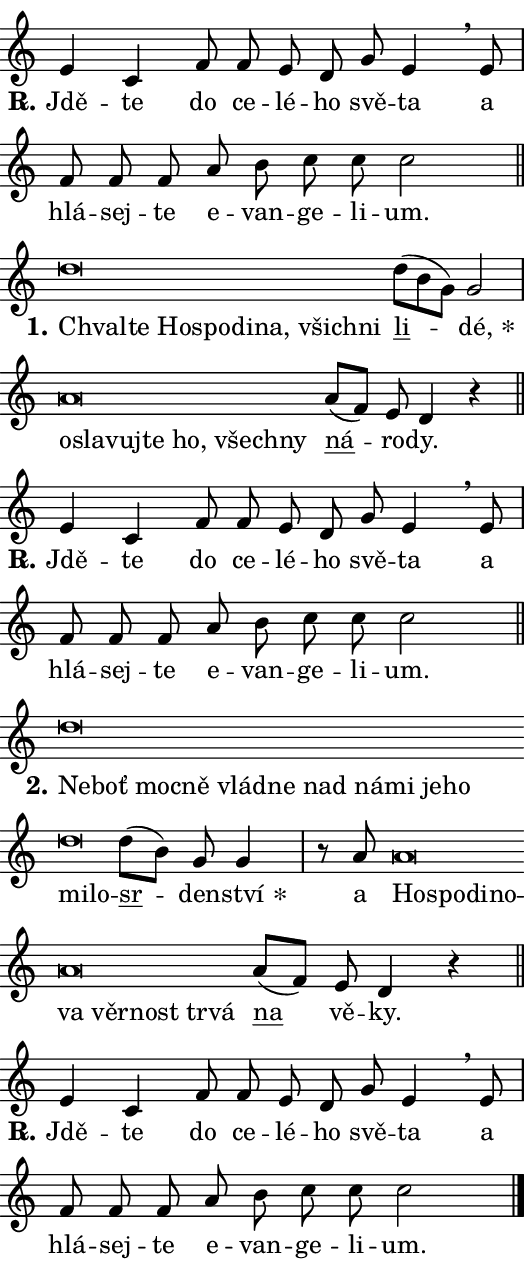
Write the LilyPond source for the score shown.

\version "2.24.0"
\header { tagline = "" }
\paper {
  indent = 0\cm
  top-margin = 0\cm
  right-margin = 0.13\cm % to fit lyric hyphens
  bottom-margin = 0\cm
  left-margin = 0\cm
  paper-width = 9\cm
  page-breaking = #ly:one-page-breaking
  system-system-spacing.basic-distance = #11
  score-system-spacing.basic-distance = #11
  ragged-last = ##f
}


%% Author: Thomas Morley
%% https://lists.gnu.org/archive/html/lilypond-user/2020-05/msg00002.html
#(define (line-position grob)
"Returns position of @var[grob} in current system:
   @code{'start}, if at first time-step
   @code{'end}, if at last time-step
   @code{'middle} otherwise
"
  (let* ((col (ly:item-get-column grob))
         (ln (ly:grob-object col 'left-neighbor))
         (rn (ly:grob-object col 'right-neighbor))
         (col-to-check-left (if (ly:grob? ln) ln col))
         (col-to-check-right (if (ly:grob? rn) rn col))
         (break-dir-left
           (and
             (ly:grob-property col-to-check-left 'non-musical #f)
             (ly:item-break-dir col-to-check-left)))
         (break-dir-right
           (and
             (ly:grob-property col-to-check-right 'non-musical #f)
             (ly:item-break-dir col-to-check-right))))
        (cond ((eqv? 1 break-dir-left) 'start)
              ((eqv? -1 break-dir-right) 'end)
              (else 'middle))))

#(define (tranparent-at-line-position vctor)
  (lambda (grob)
  "Relying on @code{line-position} select the relevant enry from @var{vctor}.
Used to determine transparency,"
    (case (line-position grob)
      ((end) (not (vector-ref vctor 0)))
      ((middle) (not (vector-ref vctor 1)))
      ((start) (not (vector-ref vctor 2))))))

noteHeadBreakVisibility =
#(define-music-function (break-visibility)(vector?)
"Makes @code{NoteHead}s transparent relying on @var{break-visibility}"
#{
  \override NoteHead.transparent =
    #(tranparent-at-line-position break-visibility)
#})

#(define delete-ledgers-for-transparent-note-heads
  (lambda (grob)
    "Reads whether a @code{NoteHead} is transparent.
If so this @code{NoteHead} is removed from @code{'note-heads} from
@var{grob}, which is supposed to be @code{LedgerLineSpanner}.
As a result ledgers are not printed for this @code{NoteHead}"
    (let* ((nhds-array (ly:grob-object grob 'note-heads))
           (nhds-list
             (if (ly:grob-array? nhds-array)
                 (ly:grob-array->list nhds-array)
                 '()))
           ;; Relies on the transparent-property being done before
           ;; Staff.LedgerLineSpanner.after-line-breaking is executed.
           ;; This is fragile ...
           (to-keep
             (remove
               (lambda (nhd)
                 (ly:grob-property nhd 'transparent #f))
               nhds-list)))
      ;; TODO find a better method to iterate over grob-arrays, similiar
      ;; to filter/remove etc for lists
      ;; For now rebuilt from scratch
      (set! (ly:grob-object grob 'note-heads)  '())
      (for-each
        (lambda (nhd)
          (ly:pointer-group-interface::add-grob grob 'note-heads nhd))
        to-keep))))

squashNotes = {
  \override NoteHead.X-extent = #'(-0.2 . 0.2)
  \override NoteHead.Y-extent = #'(-0.75 . 0)
  \override NoteHead.stencil =
    #(lambda (grob)
       (let ((pos (ly:grob-property grob 'staff-position)))
         (begin
           (if (< pos -7) (display "ERROR: Lower brevis then expected\n") (display ""))
           (if (<= pos -6) ly:text-interface::print ly:note-head::print))))
}
unSquashNotes = {
  \revert NoteHead.X-extent
  \revert NoteHead.Y-extent
  \revert NoteHead.stencil
}

hideNotes = \noteHeadBreakVisibility #begin-of-line-visible
unHideNotes = \noteHeadBreakVisibility #all-visible

% work-around for resetting accidentals
% https://lilypond.org/doc/v2.23/Documentation/notation/displaying-rhythms#unmetered-music
cadenzaMeasure = {
  \cadenzaOff
  \partial 1024 s1024
  \cadenzaOn
}

#(define-markup-command (accent layout props text) (markup?)
  "Underline accented syllable"
  (interpret-markup layout props
    #{\markup \override #'(offset . 4.3) \underline { #text }#}))

responsum = \markup \concat {
  "R" \hspace #-1.05 \path #0.1 #'((moveto 0 0.07) (lineto 0.9 0.8)) \hspace #0.05 "."
}

spaceSize = #0.6828661417322834 % exact space size for TeX Gyre Schola

\layout {
  \context {
    \Staff
    \remove "Time_signature_engraver"
    \override LedgerLineSpanner.after-line-breaking = #delete-ledgers-for-transparent-note-heads
  }
  \context {
    \Lyrics {
      \override LyricSpace.minimum-distance = \spaceSize
      \override LyricText.font-name = #"TeX Gyre Schola"
      \override LyricText.font-size = 1
      \override StanzaNumber.font-name = #"TeX Gyre Schola Bold"
      \override StanzaNumber.font-size = 1
    }
  }
  \context {
    \Score 
    \override NoteHead.text =
      #(lambda (grob) 
        (let ((pos (ly:grob-property grob 'staff-position)))
          #{\markup {
            \combine
              \halign #-0.55 \raise #(if (= pos -6) 0 0.5) \override #'(thickness . 2) \draw-line #'(3.2 . 0)
              \musicglyph "noteheads.sM1"
          }#}))
  }
}

% magnetic-lyrics.ily
%
%   written by
%     Jean Abou Samra <jean@abou-samra.fr>
%     Werner Lemberg <wl@gnu.org>
%
%   adapted by
%     Jiri Hon <jiri.hon@gmail.com>
%
% Version 2022-Apr-15

% https://www.mail-archive.com/lilypond-user@gnu.org/msg149350.html

#(define (Left_hyphen_pointer_engraver context)
   "Collect syllable-hyphen-syllable occurrences in lyrics and store
them in properties.  This engraver only looks to the left.  For
example, if the lyrics input is @code{foo -- bar}, it does the
following.

@itemize @bullet
@item
Set the @code{text} property of the @code{LyricHyphen} grob between
@q{foo} and @q{bar} to @code{foo}.

@item
Set the @code{left-hyphen} property of the @code{LyricText} grob with
text @q{foo} to the @code{LyricHyphen} grob between @q{foo} and
@q{bar}.
@end itemize

Use this auxiliary engraver in combination with the
@code{lyric-@/text::@/apply-@/magnetic-@/offset!} hook."
   (let ((hyphen #f)
         (text #f))
     (make-engraver
      (acknowledgers
       ((lyric-syllable-interface engraver grob source-engraver)
        (set! text grob)))
      (end-acknowledgers
       ((lyric-hyphen-interface engraver grob source-engraver)
        ;(when (not (grob::has-interface grob 'lyric-space-interface))
          (set! hyphen grob)));)
      ((stop-translation-timestep engraver)
       (when (and text hyphen)
         (ly:grob-set-object! text 'left-hyphen hyphen))
       (set! text #f)
       (set! hyphen #f)))))

#(define (lyric-text::apply-magnetic-offset! grob)
   "If the space between two syllables is less than the value in
property @code{LyricText@/.details@/.squash-threshold}, move the right
syllable to the left so that it gets concatenated with the left
syllable.

Use this function as a hook for
@code{LyricText@/.after-@/line-@/breaking} if the
@code{Left_@/hyphen_@/pointer_@/engraver} is active."
   (let ((hyphen (ly:grob-object grob 'left-hyphen #f)))
     (when hyphen
       (let ((left-text (ly:spanner-bound hyphen LEFT)))
         (when (grob::has-interface left-text 'lyric-syllable-interface)
           (let* ((common (ly:grob-common-refpoint grob left-text X))
                  (this-x-ext (ly:grob-extent grob common X))
                  (left-x-ext
                   (begin
                     ;; Trigger magnetism for left-text.
                     (ly:grob-property left-text 'after-line-breaking)
                     (ly:grob-extent left-text common X)))
                  ;; `delta` is the gap width between two syllables.
                  (delta (- (interval-start this-x-ext)
                            (interval-end left-x-ext)))
                  (details (ly:grob-property grob 'details))
                  (threshold (assoc-get 'squash-threshold details 0.2)))
             (when (< delta threshold)
               (let* (;; We have to manipulate the input text so that
                      ;; ligatures crossing syllable boundaries are not
                      ;; disabled.  For languages based on the Latin
                      ;; script this is essentially a beautification.
                      ;; However, for non-Western scripts it can be a
                      ;; necessity.
                      (lt (ly:grob-property left-text 'text))
                      (rt (ly:grob-property grob 'text))
                      (is-space (grob::has-interface hyphen 'lyric-space-interface))
                      (space (if is-space " " ""))
                      (extra-delta (if is-space spaceSize 0))
                      ;; Append new syllable.
                      (ltrt-space (if (and (string? lt) (string? rt))
                                (string-append lt space rt)
                                (make-concat-markup (list lt space rt))))
                      ;; Right-align `ltrt` to the right side.
                      (ltrt-space-markup (grob-interpret-markup
                               grob
                               (make-translate-markup
                                (cons (interval-length this-x-ext) 0)
                                (make-right-align-markup ltrt-space)))))
                 (begin
                   ;; Don't print `left-text`.
                   (ly:grob-set-property! left-text 'stencil #f)
                   ;; Set text and stencil (which holds all collected
                   ;; syllables so far) and shift it to the left.
                   (ly:grob-set-property! grob 'text ltrt-space)
                   (ly:grob-set-property! grob 'stencil ltrt-space-markup)
                   (ly:grob-translate-axis! grob (- (- delta extra-delta)) X))))))))))


#(define (lyric-hyphen::displace-bounds-first grob)
   ;; Make very sure this callback isn't triggered too early.
   (let ((left (ly:spanner-bound grob LEFT))
         (right (ly:spanner-bound grob RIGHT)))
     (ly:grob-property left 'after-line-breaking)
     (ly:grob-property right 'after-line-breaking)
     (ly:lyric-hyphen::print grob)))

squashThreshold = #0.4

\layout {
  \context {
    \Lyrics
    \consists #Left_hyphen_pointer_engraver
    \override LyricText.after-line-breaking =
      #lyric-text::apply-magnetic-offset!
    \override LyricHyphen.stencil = #lyric-hyphen::displace-bounds-first
    \override LyricText.details.squash-threshold = \squashThreshold
    \override LyricHyphen.minimum-distance = 0
    \override LyricHyphen.minimum-length = \squashThreshold
  }
}

squashText = \override LyricText.details.squash-threshold = 9999
unSquashText = \override LyricText.details.squash-threshold = \squashThreshold

leftText = \override LyricText.self-alignment-X = #LEFT
unLeftText = \revert LyricText.self-alignment-X

starOffset = #(lambda (grob) 
                (let ((x_offset (ly:self-alignment-interface::aligned-on-x-parent grob)))
                  (if (= x_offset 0) 0 (+ x_offset 1.2))))

star = #(define-music-function (syllable)(string?)
"Append star separator at the end of a syllable"
#{
  \once \override LyricText.X-offset = #starOffset
  \lyricmode { \markup {
    #syllable
    \override #'((font-name . "TeX Gyre Schola Bold")) \hspace #0.2 \lower #0.65 \larger "*"
  } }
#})

starAccent = #(define-music-function (syllable)(string?)
"Append star separator at the end of a syllable and make accent"
#{
  \once \override LyricText.X-offset = #starOffset
  \lyricmode { \markup {
    \accent #syllable
    \override #'((font-name . "TeX Gyre Schola Bold")) \hspace #0.2 \lower #0.65 \larger "*"
  } }
#})

breath = #(define-music-function (syllable)(string?)
"Append breathing indicator at the end of a syllable"
#{
  \lyricmode { \markup { #syllable "+" } }
#})

optionalBreath = #(define-music-function (syllable)(string?)
"Append optional breathing indicator at the end of a syllable"
#{
  \lyricmode { \markup { #syllable "(+)" } }
#})


\score {
    <<
        \new Voice = "melody" { \cadenzaOn \key c \major \relative { e'4 c f8 f e d \bar "" g e4 \breathe e8 \cadenzaMeasure \bar "|" f f f a b c c c2 \cadenzaMeasure \bar "||" \break } }
        \new Lyrics \lyricsto "melody" { \lyricmode { \set stanza = \responsum
Jdě -- te do ce -- lé -- ho svě -- ta a hlá -- sej -- te e -- van -- ge -- li -- um. } }
    >>
    \layout {}
}

\score {
    <<
        \new Voice = "melody" { \cadenzaOn \key c \major \relative { \squashNotes d''\breve*1/16 \hideNotes \breve*1/16 \bar "" \breve*1/16 \bar "" \breve*1/16 \bar "" \breve*1/16 \bar "" \breve*1/16 \bar "" \breve*1/16 \breve*1/16 \bar "" \unHideNotes \unSquashNotes \bar "" d8[( b g)] g2 \cadenzaMeasure \bar "|" \squashNotes a\breve*1/16 \hideNotes \breve*1/16 \bar "" \breve*1/16 \bar "" \breve*1/16 \bar "" \breve*1/16 \bar "" \breve*1/16 \breve*1/16 \bar "" \unHideNotes \unSquashNotes \bar "" a8[( f)] e d4 r \cadenzaMeasure \bar "||" \break } }
        \new Lyrics \lyricsto "melody" { \lyricmode { \set stanza = "1."
\leftText Chval -- \squashText te Ho -- spo -- di -- na, všich -- ni \unLeftText \unSquashText \markup \accent li -- \star dé, \leftText o -- \squashText sla -- vuj -- te ho, všech -- ny \unLeftText \unSquashText \markup \accent ná -- ro -- dy. } }
    >>
    \layout {}
}

\score {
    <<
        \new Voice = "melody" { \cadenzaOn \key c \major \relative { e'4 c f8 f e d \bar "" g e4 \breathe e8 \cadenzaMeasure \bar "|" f f f a b c c c2 \cadenzaMeasure \bar "||" \break } }
        \new Lyrics \lyricsto "melody" { \lyricmode { \set stanza = \responsum
Jdě -- te do ce -- lé -- ho svě -- ta a hlá -- sej -- te e -- van -- ge -- li -- um. } }
    >>
    \layout {}
}

\score {
    <<
        \new Voice = "melody" { \cadenzaOn \key c \major \relative { \squashNotes d''\breve*1/16 \hideNotes \breve*1/16 \bar "" \breve*1/16 \bar "" \breve*1/16 \bar "" \breve*1/16 \bar "" \breve*1/16 \bar "" \breve*1/16 \bar "" \breve*1/16 \bar "" \breve*1/16 \bar "" \breve*1/16 \bar "" \breve*1/16 \bar "" \breve*1/16 \breve*1/16 \bar "" \unHideNotes \unSquashNotes \bar "" d8[( b)] g g4 \cadenzaMeasure \bar "|" r8 a8 \squashNotes a\breve*1/16 \hideNotes \breve*1/16 \bar "" \breve*1/16 \bar "" \breve*1/16 \bar "" \breve*1/16 \bar "" \breve*1/16 \bar "" \breve*1/16 \bar "" \breve*1/16 \breve*1/16 \bar "" \unHideNotes \unSquashNotes \bar "" a8[( f)] e d4 r \cadenzaMeasure \bar "||" \break } }
        \new Lyrics \lyricsto "melody" { \lyricmode { \set stanza = "2."
\leftText Ne -- \squashText boť moc -- ně vlád -- ne nad ná -- mi je -- ho mi -- lo -- \unLeftText \unSquashText \markup \accent sr -- den -- \star ství a \leftText Ho -- \squashText spo -- di -- no -- va věr -- nost tr -- vá \unLeftText \unSquashText \markup \accent na vě -- ky. } }
    >>
    \layout {}
}

\score {
    <<
        \new Voice = "melody" { \cadenzaOn \key c \major \relative { e'4 c f8 f e d \bar "" g e4 \breathe e8 \cadenzaMeasure \bar "|" f f f a b c c c2 \cadenzaMeasure \bar "||" \break } \bar "|." }
        \new Lyrics \lyricsto "melody" { \lyricmode { \set stanza = \responsum
Jdě -- te do ce -- lé -- ho svě -- ta a hlá -- sej -- te e -- van -- ge -- li -- um. } }
    >>
    \layout {}
}
